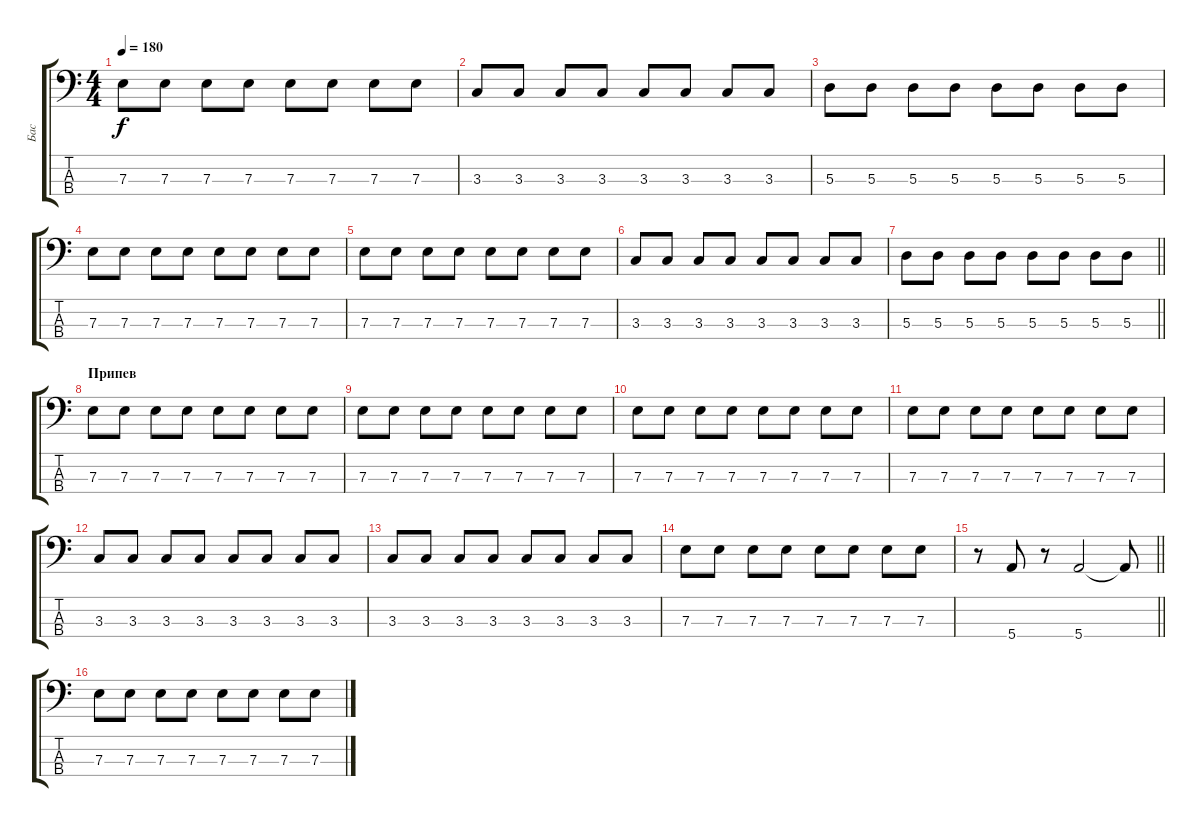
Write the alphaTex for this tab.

\track ("Бас" "Бас") {instrument electricbassfinger}
\staff {score tabs}
\tuning (G2 D2 A1 E1) {hide}
\ts (4 4)
\tempo 180
\clef f4
\ks c
7.3.8{dy f} 7.3.8 7.3.8 7.3.8 7.3.8 7.3.8 7.3.8 7.3.8 |
3.3.8 3.3.8 3.3.8 3.3.8 3.3.8 3.3.8 3.3.8 3.3.8 |
5.3.8 5.3.8 5.3.8 5.3.8 5.3.8 5.3.8 5.3.8 5.3.8 |
7.3.8 7.3.8 7.3.8 7.3.8 7.3.8 7.3.8 7.3.8 7.3.8 |
7.3.8 7.3.8 7.3.8 7.3.8 7.3.8 7.3.8 7.3.8 7.3.8 |
3.3.8 3.3.8 3.3.8 3.3.8 3.3.8 3.3.8 3.3.8 3.3.8 |
\barLineRight lightlight
5.3.8 5.3.8 5.3.8 5.3.8 5.3.8 5.3.8 5.3.8 5.3.8 |
\section ("" "Припев")
7.3.8 7.3.8 7.3.8 7.3.8 7.3.8 7.3.8 7.3.8 7.3.8 |
7.3.8 7.3.8 7.3.8 7.3.8 7.3.8 7.3.8 7.3.8 7.3.8 |
7.3.8 7.3.8 7.3.8 7.3.8 7.3.8 7.3.8 7.3.8 7.3.8 |
7.3.8 7.3.8 7.3.8 7.3.8 7.3.8 7.3.8 7.3.8 7.3.8 |
3.3.8 3.3.8 3.3.8 3.3.8 3.3.8 3.3.8 3.3.8 3.3.8 |
3.3.8 3.3.8 3.3.8 3.3.8 3.3.8 3.3.8 3.3.8 3.3.8 |
7.3.8 7.3.8 7.3.8 7.3.8 7.3.8 7.3.8 7.3.8 7.3.8 |
\barLineRight lightlight
r.8 5.4.8 r.8 5.4.2 5.4{t}.8 |
7.3.8 7.3.8 7.3.8 7.3.8 7.3.8 7.3.8 7.3.8 7.3.8
